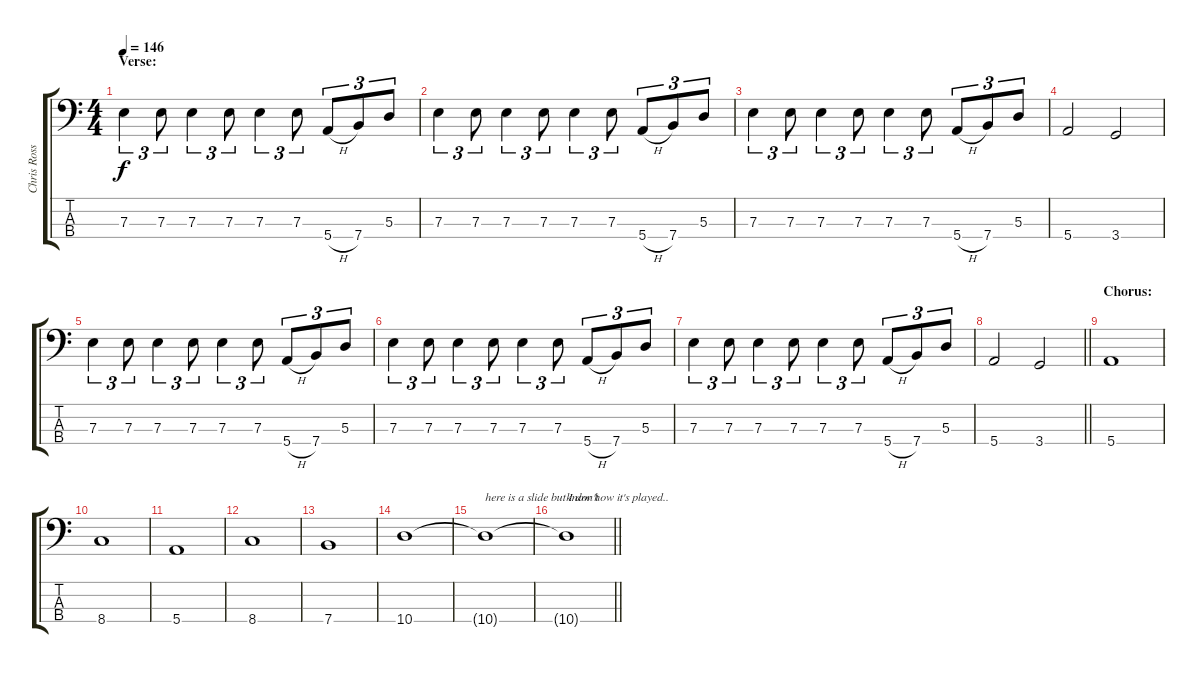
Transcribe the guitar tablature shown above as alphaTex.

\track ("Chris Ross" "Chris Ross") {instrument electricbassfinger}
\staff {score tabs}
\tuning (G2 D2 A1 E1) {hide}
\ts (4 4)
\section ("" "Verse:")
\tempo 146
\clef f4
\ks c
7.3.4{tu (3 2) dy f} 7.3.8{tu (3 2)} 7.3.4{tu (3 2)} 7.3.8{tu (3 2)} 7.3.4{tu (3 2)} 7.3.8{tu (3 2)} 5.4{h}.8{tu (3 2)} 7.4.8{tu (3 2)} 5.3.8{tu (3 2)} |
7.3.4{tu (3 2)} 7.3.8{tu (3 2)} 7.3.4{tu (3 2)} 7.3.8{tu (3 2)} 7.3.4{tu (3 2)} 7.3.8{tu (3 2)} 5.4{h}.8{tu (3 2)} 7.4.8{tu (3 2)} 5.3.8{tu (3 2)} |
7.3.4{tu (3 2)} 7.3.8{tu (3 2)} 7.3.4{tu (3 2)} 7.3.8{tu (3 2)} 7.3.4{tu (3 2)} 7.3.8{tu (3 2)} 5.4{h}.8{tu (3 2)} 7.4.8{tu (3 2)} 5.3.8{tu (3 2)} |
5.4.2 3.4.2 |
7.3.4{tu (3 2)} 7.3.8{tu (3 2)} 7.3.4{tu (3 2)} 7.3.8{tu (3 2)} 7.3.4{tu (3 2)} 7.3.8{tu (3 2)} 5.4{h}.8{tu (3 2)} 7.4.8{tu (3 2)} 5.3.8{tu (3 2)} |
7.3.4{tu (3 2)} 7.3.8{tu (3 2)} 7.3.4{tu (3 2)} 7.3.8{tu (3 2)} 7.3.4{tu (3 2)} 7.3.8{tu (3 2)} 5.4{h}.8{tu (3 2)} 7.4.8{tu (3 2)} 5.3.8{tu (3 2)} |
7.3.4{tu (3 2)} 7.3.8{tu (3 2)} 7.3.4{tu (3 2)} 7.3.8{tu (3 2)} 7.3.4{tu (3 2)} 7.3.8{tu (3 2)} 5.4{h}.8{tu (3 2)} 7.4.8{tu (3 2)} 5.3.8{tu (3 2)} |
\barLineRight lightlight
5.4.2 3.4.2 |
\section ("" "Chorus:")
5.4.1 |
8.4.1 |
5.4.1 |
8.4.1 |
7.4.1 |
10.4.1 |
10.4{t}.1{txt "here is a slide but I don't"} |
\barLineRight lightlight
10.4{t}.1{txt "know how it's played.."}
